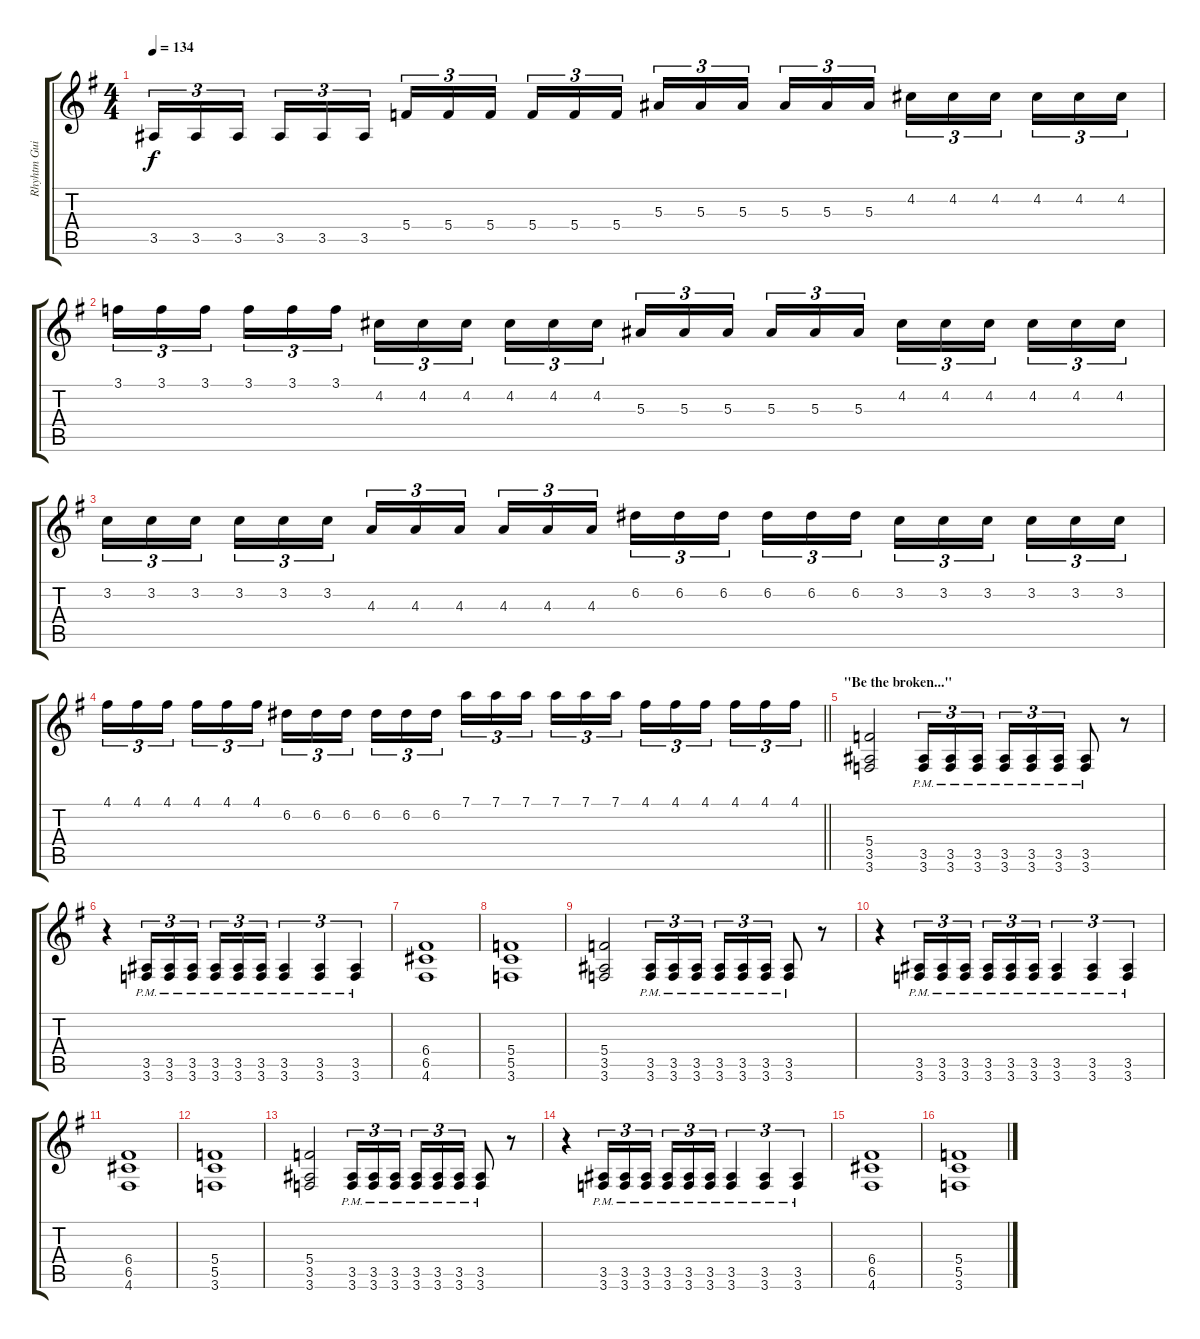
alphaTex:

\track ("Rhyhtm Guitars" "Rhyhtm Gui") {instrument distortionguitar}
\staff {score tabs}
\tuning (D4 A3 F3 C3 G2 D2) {hide}
\ts (4 4)
\tempo 134
\clef g2
\ks g
3.5.16{tu (3 2) dy f} 3.5.16{tu (3 2)} 3.5.16{tu (3 2)} 3.5.16{tu (3 2)} 3.5.16{tu (3 2)} 3.5.16{tu (3 2)} 5.4.16{tu (3 2)} 5.4.16{tu (3 2)} 5.4.16{tu (3 2)} 5.4.16{tu (3 2)} 5.4.16{tu (3 2)} 5.4.16{tu (3 2)} 5.3.16{tu (3 2)} 5.3.16{tu (3 2)} 5.3.16{tu (3 2)} 5.3.16{tu (3 2)} 5.3.16{tu (3 2)} 5.3.16{tu (3 2)} 4.2.16{tu (3 2)} 4.2.16{tu (3 2)} 4.2.16{tu (3 2)} 4.2.16{tu (3 2)} 4.2.16{tu (3 2)} 4.2.16{tu (3 2)} |
3.1.16{tu (3 2)} 3.1.16{tu (3 2)} 3.1.16{tu (3 2)} 3.1.16{tu (3 2)} 3.1.16{tu (3 2)} 3.1.16{tu (3 2)} 4.2.16{tu (3 2)} 4.2.16{tu (3 2)} 4.2.16{tu (3 2)} 4.2.16{tu (3 2)} 4.2.16{tu (3 2)} 4.2.16{tu (3 2)} 5.3.16{tu (3 2)} 5.3.16{tu (3 2)} 5.3.16{tu (3 2)} 5.3.16{tu (3 2)} 5.3.16{tu (3 2)} 5.3.16{tu (3 2)} 4.2.16{tu (3 2)} 4.2.16{tu (3 2)} 4.2.16{tu (3 2)} 4.2.16{tu (3 2)} 4.2.16{tu (3 2)} 4.2.16{tu (3 2)} |
3.2.16{tu (3 2)} 3.2.16{tu (3 2)} 3.2.16{tu (3 2)} 3.2.16{tu (3 2)} 3.2.16{tu (3 2)} 3.2.16{tu (3 2)} 4.3.16{tu (3 2)} 4.3.16{tu (3 2)} 4.3.16{tu (3 2)} 4.3.16{tu (3 2)} 4.3.16{tu (3 2)} 4.3.16{tu (3 2)} 6.2.16{tu (3 2)} 6.2.16{tu (3 2)} 6.2.16{tu (3 2)} 6.2.16{tu (3 2)} 6.2.16{tu (3 2)} 6.2.16{tu (3 2)} 3.2.16{tu (3 2)} 3.2.16{tu (3 2)} 3.2.16{tu (3 2)} 3.2.16{tu (3 2)} 3.2.16{tu (3 2)} 3.2.16{tu (3 2)} |
\barLineRight lightlight
4.1.16{tu (3 2)} 4.1.16{tu (3 2)} 4.1.16{tu (3 2)} 4.1.16{tu (3 2)} 4.1.16{tu (3 2)} 4.1.16{tu (3 2)} 6.2.16{tu (3 2)} 6.2.16{tu (3 2)} 6.2.16{tu (3 2)} 6.2.16{tu (3 2)} 6.2.16{tu (3 2)} 6.2.16{tu (3 2)} 7.1.16{tu (3 2)} 7.1.16{tu (3 2)} 7.1.16{tu (3 2)} 7.1.16{tu (3 2)} 7.1.16{tu (3 2)} 7.1.16{tu (3 2)} 4.1.16{tu (3 2)} 4.1.16{tu (3 2)} 4.1.16{tu (3 2)} 4.1.16{tu (3 2)} 4.1.16{tu (3 2)} 4.1.16{tu (3 2)} |
\section ("" "\"Be the broken...\"")
(5.4 3.5 3.6).2 (3.5{pm} 3.6{pm}).16{tu (3 2)} (3.5{pm} 3.6{pm}).16{tu (3 2)} (3.5{pm} 3.6{pm}).16{tu (3 2)} (3.5{pm} 3.6{pm}).16{tu (3 2)} (3.5{pm} 3.6{pm}).16{tu (3 2)} (3.5{pm} 3.6{pm}).16{tu (3 2)} (3.5{pm} 3.6{pm}).8 r.8 |
r.4 (3.5{pm} 3.6{pm}).16{tu (3 2)} (3.5{pm} 3.6{pm}).16{tu (3 2)} (3.5{pm} 3.6{pm}).16{tu (3 2)} (3.5{pm} 3.6{pm}).16{tu (3 2)} (3.5{pm} 3.6{pm}).16{tu (3 2)} (3.5{pm} 3.6{pm}).16{tu (3 2)} (3.5{pm} 3.6{pm}).4{tu (3 2)} (3.5{pm} 3.6{pm}).4{tu (3 2)} (3.5{pm} 3.6{pm}).4{tu (3 2)} |
(6.4 6.5 4.6).1 |
(5.4 5.5 3.6).1 |
(5.4 3.5 3.6).2 (3.5{pm} 3.6{pm}).16{tu (3 2)} (3.5{pm} 3.6{pm}).16{tu (3 2)} (3.5{pm} 3.6{pm}).16{tu (3 2)} (3.5{pm} 3.6{pm}).16{tu (3 2)} (3.5{pm} 3.6{pm}).16{tu (3 2)} (3.5{pm} 3.6{pm}).16{tu (3 2)} (3.5{pm} 3.6{pm}).8 r.8 |
r.4 (3.5{pm} 3.6{pm}).16{tu (3 2)} (3.5{pm} 3.6{pm}).16{tu (3 2)} (3.5{pm} 3.6{pm}).16{tu (3 2)} (3.5{pm} 3.6{pm}).16{tu (3 2)} (3.5{pm} 3.6{pm}).16{tu (3 2)} (3.5{pm} 3.6{pm}).16{tu (3 2)} (3.5{pm} 3.6{pm}).4{tu (3 2)} (3.5{pm} 3.6{pm}).4{tu (3 2)} (3.5{pm} 3.6{pm}).4{tu (3 2)} |
(6.4 6.5 4.6).1 |
(5.4 5.5 3.6).1 |
(5.4 3.5 3.6).2 (3.5{pm} 3.6{pm}).16{tu (3 2)} (3.5{pm} 3.6{pm}).16{tu (3 2)} (3.5{pm} 3.6{pm}).16{tu (3 2)} (3.5{pm} 3.6{pm}).16{tu (3 2)} (3.5{pm} 3.6{pm}).16{tu (3 2)} (3.5{pm} 3.6{pm}).16{tu (3 2)} (3.5{pm} 3.6{pm}).8 r.8 |
r.4 (3.5{pm} 3.6{pm}).16{tu (3 2)} (3.5{pm} 3.6{pm}).16{tu (3 2)} (3.5{pm} 3.6{pm}).16{tu (3 2)} (3.5{pm} 3.6{pm}).16{tu (3 2)} (3.5{pm} 3.6{pm}).16{tu (3 2)} (3.5{pm} 3.6{pm}).16{tu (3 2)} (3.5{pm} 3.6{pm}).4{tu (3 2)} (3.5{pm} 3.6{pm}).4{tu (3 2)} (3.5{pm} 3.6{pm}).4{tu (3 2)} |
(6.4 6.5 4.6).1 |
(5.4 5.5 3.6).1
